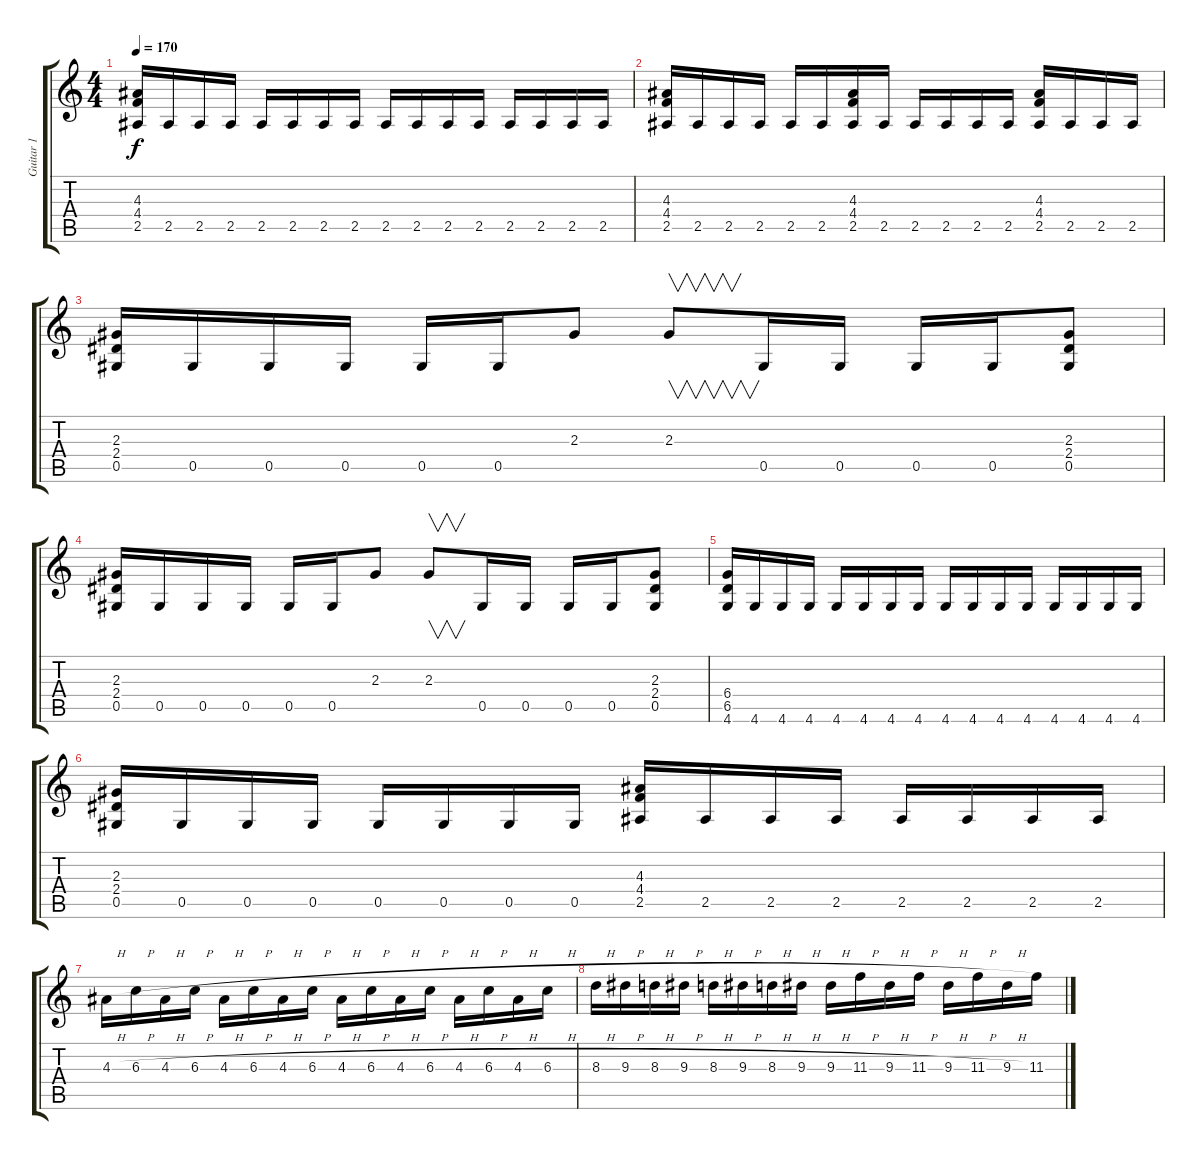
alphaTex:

\track ("Guitar 1" "Guitar 1") {instrument distortionguitar}
\staff {score tabs}
\tuning (Eb4 Bb3 Gb3 Db3 Ab2 Eb2) {hide}
\ts (4 4)
\tempo 170
\clef g2
\ks c
(4.3 4.4 2.5).16{dy f} 2.5.16 2.5.16 2.5.16 2.5.16 2.5.16 2.5.16 2.5.16 2.5.16 2.5.16 2.5.16 2.5.16 2.5.16 2.5.16 2.5.16 2.5.16 |
(4.3 4.4 2.5).16 2.5.16 2.5.16 2.5.16 2.5.16 2.5.16 (4.3 4.4 2.5).16 2.5.16 2.5.16 2.5.16 2.5.16 2.5.16 (4.3 4.4 2.5).16 2.5.16 2.5.16 2.5.16 |
(2.3 2.4 0.5).16 0.5.16 0.5.16 0.5.16 0.5.16 0.5.16 2.3.8 2.3.8{v} 0.5.16 0.5.16 0.5.16 0.5.16 (2.3 2.4 0.5).8 |
(2.3 2.4 0.5).16 0.5.16 0.5.16 0.5.16 0.5.16 0.5.16 2.3.8 2.3.8{v} 0.5.16 0.5.16 0.5.16 0.5.16 (2.3 2.4 0.5).8 |
(6.4 6.5 4.6).16 4.6.16 4.6.16 4.6.16 4.6.16 4.6.16 4.6.16 4.6.16 4.6.16 4.6.16 4.6.16 4.6.16 4.6.16 4.6.16 4.6.16 4.6.16 |
(2.3 2.4 0.5).16 0.5.16 0.5.16 0.5.16 0.5.16 0.5.16 0.5.16 0.5.16 (4.3 4.4 2.5).16 2.5.16 2.5.16 2.5.16 2.5.16 2.5.16 2.5.16 2.5.16 |
4.3{h}.16 6.3{h}.16 4.3{h}.16 6.3{h}.16 4.3{h}.16 6.3{h}.16 4.3{h}.16 6.3{h}.16 4.3{h}.16 6.3{h}.16 4.3{h}.16 6.3{h}.16 4.3{h}.16 6.3{h}.16 4.3{h}.16 6.3{h}.16 |
8.3{h}.16 9.3{h}.16 8.3{h}.16 9.3{h}.16 8.3{h}.16 9.3{h}.16 8.3{h}.16 9.3{h}.16 9.3{h}.16 11.3{h}.16 9.3{h}.16 11.3{h}.16 9.3{h}.16 11.3{h}.16 9.3{h}.16 11.3{h}.16
